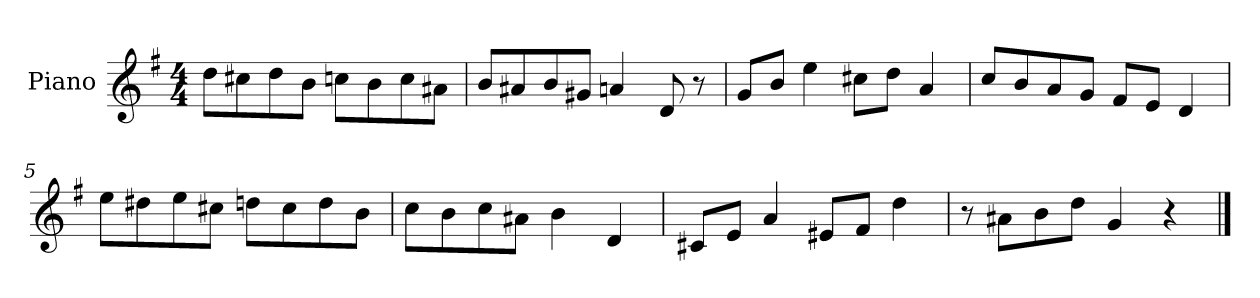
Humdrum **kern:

**kern
*part1
*staff1
*I"Piano
*I'Pno.
*clefG2
*k[f#]
*M4/4
=1
8dd\L
8cc#X\
8dd\
8b\J
8ccn\L
8b\
8cc\
8a#X\J
=2
8b/L
8a#X/
8b/
8g#X/J
4an/
8d/
8r
=3
8g/L
8b/J
4ee\
8cc#X\L
8dd\J
4a/
=4
8cc/L
8b/
8a/
8g/J
8f#/L
8e/J
4d/
=5
8ee\L
8dd#X\
8ee\
8cc#X\J
8ddn\L
8cc#\
8dd\
8b\J
!!LO:LB:g=z
=6
8cc\L
8b\
8cc\
8a#X\J
4b\
4d/
=7
8c#X/L
8e/J
4a/
8e#X/L
8f#/J
4dd\
=8
8r
8a#X\L
8b\
8dd\J
4g/
4r
==
*-
